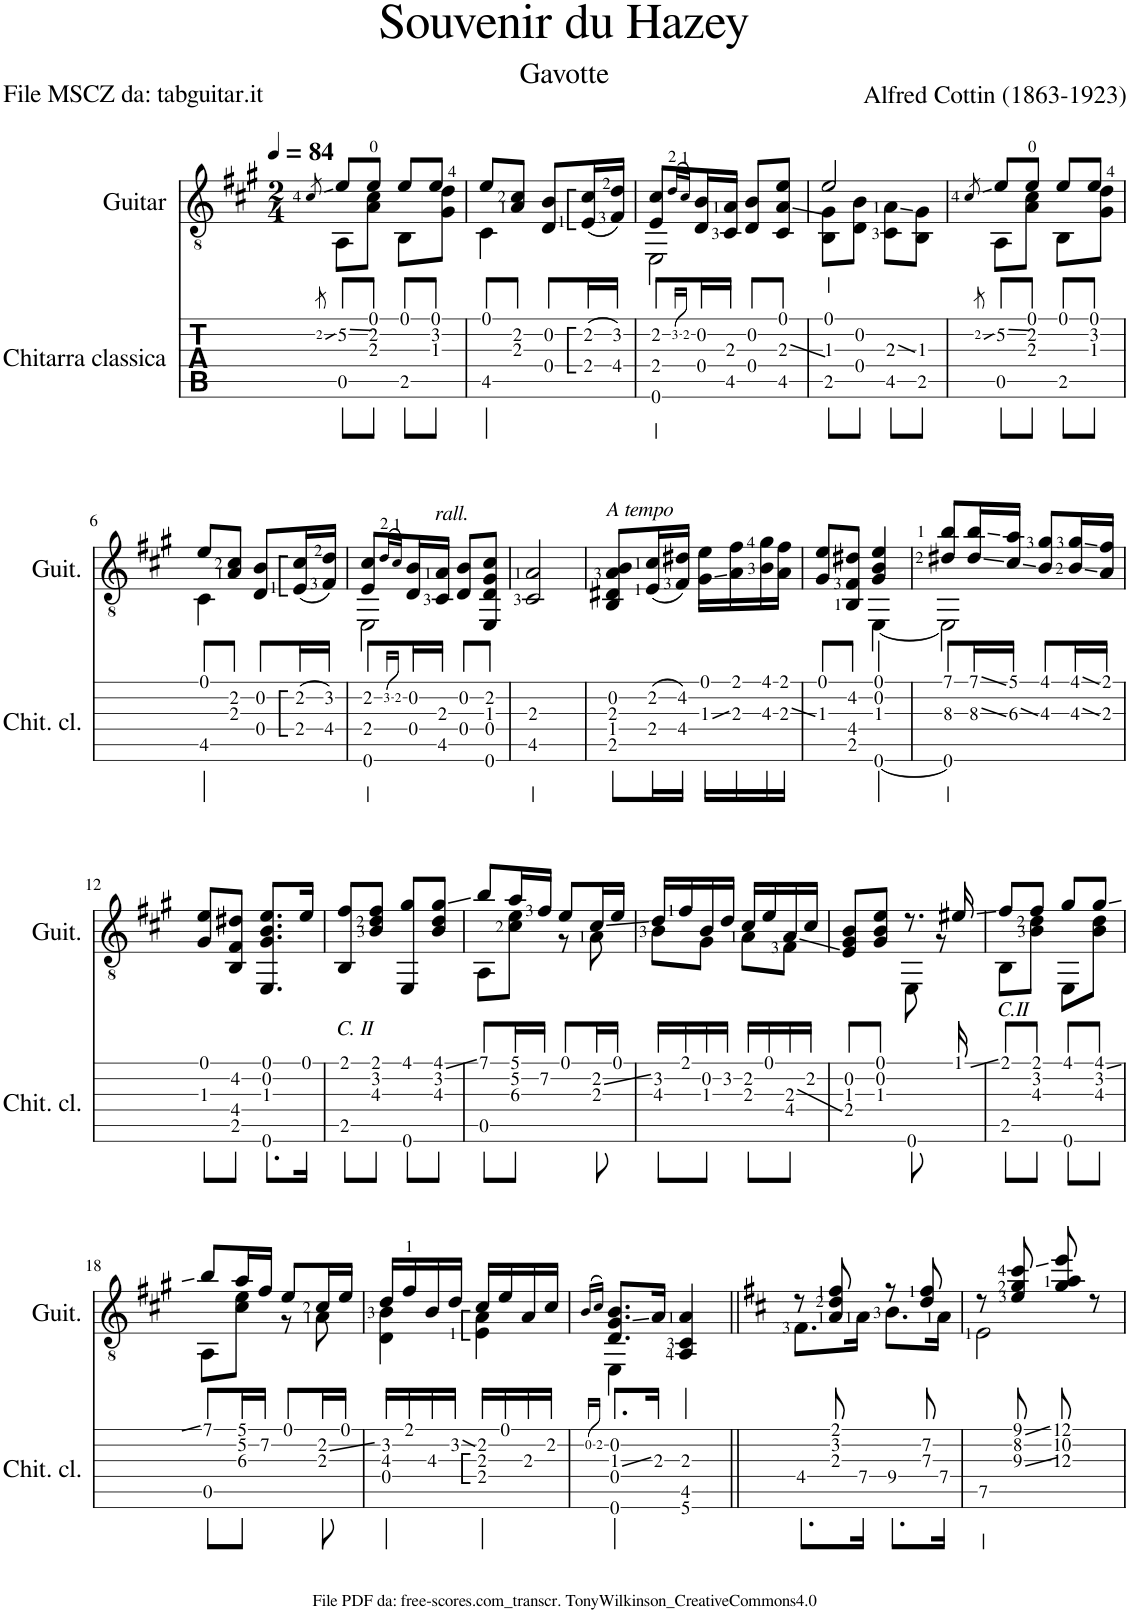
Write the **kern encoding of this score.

**kern	**kern
*part2	*part1
*staff2	*staff1
*I"Chitarra classica	*I"Guitar
*I'Chit. cl.	*I'Guit.
*stria6	*
*	*clefGv2
*k[f#c#g#]	*k[f#c#g#]
*M2/4	*M2/4
*MM84	*MM84
=1	=1
8qc#/	8qc#/
*^	*^
8e/L	8AA\L	8e/L	8AA\L
8e/J	8A\ 8c#\J	8e/J	8A\ 8c#\J
8e/L	8BB\L	8e/L	8BB\L
8e/J	8G#\ 8d\J	8e/J	8G#\ 8d\J
=2	=2	=2	=2
8e/L	4C#\	8e/L	4C#\
8A/ 8c#/J	.	8A/ 8c#/J	.
8D/ 8B/L	4ryy	8D/ 8B/L	4ryy
(16E/ 16c#/L	.	(16E/ 16c#/L	.
16F#/ 16d/JJ)	.	16F#/ 16d/JJ)	.
=3	=3	=3	=3
8E/ 8c#/L	2EE\	8E/ 8c#/L	2EE\
(16qd/LL	.	(16qd/LL	.
16qc#/JJ)	.	16qc#/JJ)	.
16D/ 16B/L	.	16D/ 16B/L	.
16C#/ 16A/JJ	.	16C#/ 16A/JJ	.
8D/ 8B/L	.	8D/ 8B/L	.
8C#/ 8A/ 8e/J	.	8C#/ 8A/ 8e/J	.
=4	=4	=4	=4
2e/	8BB\ 8G#\L	2e/	8BB\ 8G#\L
.	8D\ 8B\J	.	8D\ 8B\J
.	8C#\ 8A\L	.	8C#\ 8A\L
.	8BB\ 8G#\J	.	8BB\ 8G#\J
=5	=5	=5	=5
8qc#/	.	8qc#/	.
8e/L	8AA\L	8e/L	8AA\L
8e/J	8A\ 8c#\J	8e/J	8A\ 8c#\J
8e/L	8BB\L	8e/L	8BB\L
8e/J	8G#\ 8d\J	8e/J	8G#\ 8d\J
!!LO:LB:g=z	!!
=6	=6	=6	=6
8e/L	4C#\	8e/L	4C#\
8A/ 8c#/J	.	8A/ 8c#/J	.
8D/ 8B/L	4ryy	8D/ 8B/L	4ryy
(16E/ 16c#/L	.	(16E/ 16c#/L	.
16F#/ 16d/JJ)	.	16F#/ 16d/JJ)	.
=7	=7	=7	=7
8E/ 8c#/L	2EE\	8E/ 8c#/L	2EE\
(16qd/LL	.	(16qd/LL	.
16qc#/JJ)	.	16qc#/JJ)	.
16D/ 16B/L	.	16D/ 16B/L	.
!	!	!LO:TX:a:i:t=rall.	!
16C#/ 16A/JJ	.	16C#/ 16A/JJ	.
8D/ 8B/L	.	8D/ 8B/L	.
8EE/ 8D/ 8G#/ 8c#/J	.	8EE/ 8D/ 8G#/ 8c#/J	.
*v	*v	*	*
*	*v	*v
=8	=8
2C#\ 2A\	2C#/ 2A/
=9	=9
!	!LO:TX:a:i:t=A tempo
8BB\ 8D#X\ 8A\ 8B\L	8BB/ 8D#X/ 8A/ 8B/L
(16E\ 16c#\L	(16E/ 16c#/L
16F#\ 16d#X\JJ)	16F#/ 16d#X/JJ)
16G#\ 16e\LL	16G#\ 16e\LL
16A\ 16f#\	16A\ 16f#\
16B\ 16g#\	16B\ 16g#\
16A\ 16f#\JJ	16A\ 16f#\JJ
=10	=10
*^	*^
8G#/ 8e/L	4ryy	8G#/ 8e/L	4ryy
8BB/ 8F#/ 8d#X/J	.	8BB/ 8F#/ 8d#X/J	.
4G#/ 4B/ 4e/	[4EE\	4G#/ 4B/ 4e/	[4EE\
=11	=11	=11	=11
8d#X/ 8b/L	2EE\]	8d#X/ 8b/L	2EE\]
16d#/ 16b/L	.	16d#/ 16b/L	.
16c#/ 16a/JJ	.	16c#/ 16a/JJ	.
8B/ 8g#/L	.	8B/ 8g#/L	.
16B/ 16g#/L	.	16B/ 16g#/L	.
16A/ 16f#/JJ	.	16A/ 16f#/JJ	.
*v	*v	*	*
*	*v	*v
!!LO:LB:g=z
=12	=12
8G#\ 8e\L	8G#/ 8e/L
8BB\ 8F#\ 8d#X\J	8BB/ 8F#/ 8d#X/J
8.EE\ 8.G#\ 8.B\ 8.e\L	8.EE/ 8.G#/ 8.B/ 8.e/L
16e\Jk	16e/Jk
=13	=13
!LO:TX:a:i:t=C. II	!
8BB\ 8f#\L	8BB/ 8f#/L
8B\ 8d\ 8f#\J	8B/ 8d/ 8f#/J
8EE\ 8g#\L	8EE/ 8g#/L
8B\ 8d\ 8g#\J	8B/ 8d/ 8g#/J
=14	=14
*^	*^
8b/L	8AA\L	8b/L	8AA\L
16a/L	8c#\ 8e\J	16a/L	8c#\ 8e\J
16f#/JJ	.	16f#/JJ	.
8e/L	8r	8e/L	8r
16c#/L	8A\	16c#/L	8A\
16e/JJ	.	16e/JJ	.
=15	=15	=15	=15
16d/LL	8B\L	16d/LL	8B\L
16f#/	.	16f#/	.
16B/	8G#\J	16B/	8G#\J
16d/JJ	.	16d/JJ	.
16c#/LL	8A\L	16c#/LL	8A\L
16e/	.	16e/	.
16A/	8F#\J	16A/	8F#\J
16c#/JJ	.	16c#/JJ	.
=16	=16	=16	=16
8E/ 8G#/ 8B/L	4ryy	8E/ 8G#/ 8B/L	4ryy
8G#/ 8B/ 8e/J	.	8G#/ 8B/ 8e/J	.
8.r	8EE\	8.r	8EE\
.	8r	.	8r
16e#X/	.	16e#X/	.
=17	=17	=17	=17
!LO:TX:a:i:t=C.II	!	!	!
8f#/L	8BB\L	8f#/L	8BB\L
8f#/J	8B\ 8d\J	8f#/J	8B\ 8d\J
8g#/L	8EE\L	8g#/L	8EE\L
8g#/J	8B\ 8d\J	8g#/J	8B\ 8d\J
!!LO:LB:g=z	!!
=18	=18	=18	=18
8b/L	8AA\L	8b/L	8AA\L
16a/L	8c#\ 8e\J	16a/L	8c#\ 8e\J
16f#/JJ	.	16f#/JJ	.
8e/L	8r	8e/L	8r
16c#/L	8A\	16c#/L	8A\
16e/JJ	.	16e/JJ	.
=19	=19	=19	=19
16d/LL	4D\ 4B\	16d/LL	4D\ 4B\
16f#/	.	16f#/	.
16B/	.	16B/	.
16d/JJ	.	16d/JJ	.
16c#/LL	4E\ 4A\	16c#/LL	4E\ 4A\
16e/	.	16e/	.
16A/	.	16A/	.
16c#/JJ	.	16c#/JJ	.
=20	=20	=20	=20
(16qB/LL	.	(16qB/LL	.
16qc#/JJ)	.	16qc#/JJ)	.
8.D/ 8.G#/ 8.B/L	4EE\	8.D/ 8.G#/ 8.B/L	4EE\
16A/Jk	.	16A/Jk	.
4AA/ 4C#/ 4A/	4ryy	4AA/ 4C#/ 4A/	4ryy
=21||	=21||	=21||	=21||
*k[f#c#]	*	*k[f#c#]	*
8r	8.F#\L	8r	8.F#\L
8A/ 8d/ 8f#/	.	8A/ 8d/ 8f#/	.
.	16A\Jk	.	16A\Jk
8r	8.B\L	8r	8.B\L
8d/ 8f#/	.	8d/ 8f#/	.
.	16A\Jk	.	16A\Jk
=22	=22	=22	=22
8r	2E\	8r	2E\
8e/ 8g/ 8cc#/	.	8e/ 8g/ 8cc#/	.
8g/ 8a/ 8ee/	.	8g/ 8a/ 8ee/	.
8r	.	8r	.
*v	*v	*	*
*	*v	*v
=	=
*-	*-
